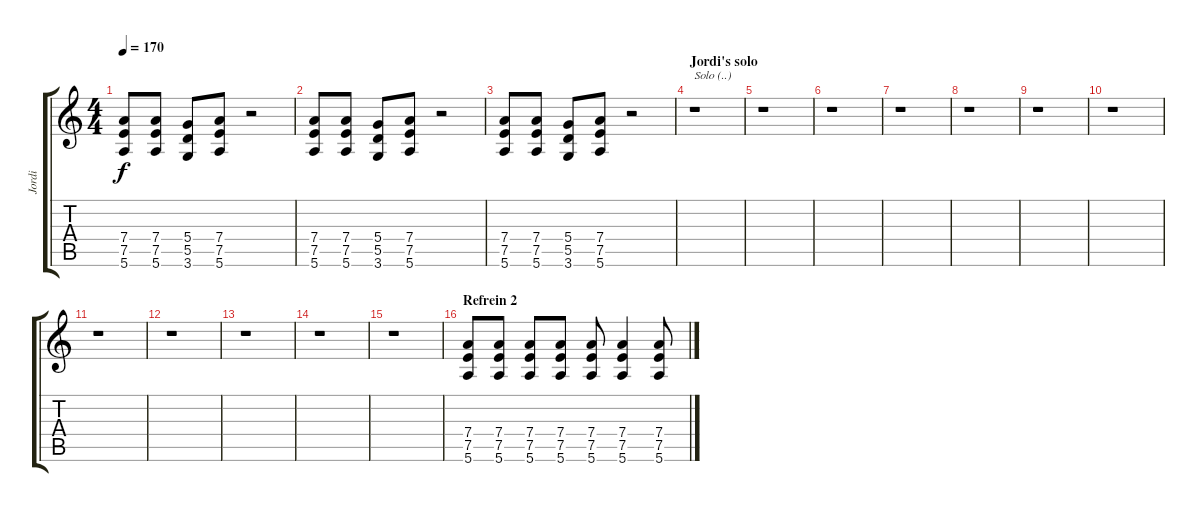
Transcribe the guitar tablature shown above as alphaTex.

\track ("Jordi" "Jordi") {instrument distortionguitar}
\staff {score tabs}
\tuning (E4 B3 G3 D3 A2 E2) {hide}
\ts (4 4)
\tempo 170
\clef g2
\ks c
(7.4 7.5 5.6).8{dy f} (7.4 7.5 5.6).8 (5.4 5.5 3.6).8 (7.4 7.5 5.6).8 r.2 |
(7.4 7.5 5.6).8 (7.4 7.5 5.6).8 (5.4 5.5 3.6).8 (7.4 7.5 5.6).8 r.2 |
(7.4 7.5 5.6).8 (7.4 7.5 5.6).8 (5.4 5.5 3.6).8 (7.4 7.5 5.6).8 r.2 |
\section ("" "Jordi's solo")
r.1{txt "Solo (..)" volume 16} |
r.1 |
r.1 |
r.1 |
r.1 |
r.1 |
r.1 |
r.1 |
r.1 |
r.1 |
r.1 |
r.1 |
\section ("" "Refrein 2")
(7.4 7.5 5.6).8{volume 11} (7.4 7.5 5.6).8 (7.4 7.5 5.6).8 (7.4 7.5 5.6).8 (7.4 7.5 5.6).8 (7.4 7.5 5.6).4 (7.4 7.5 5.6).8
